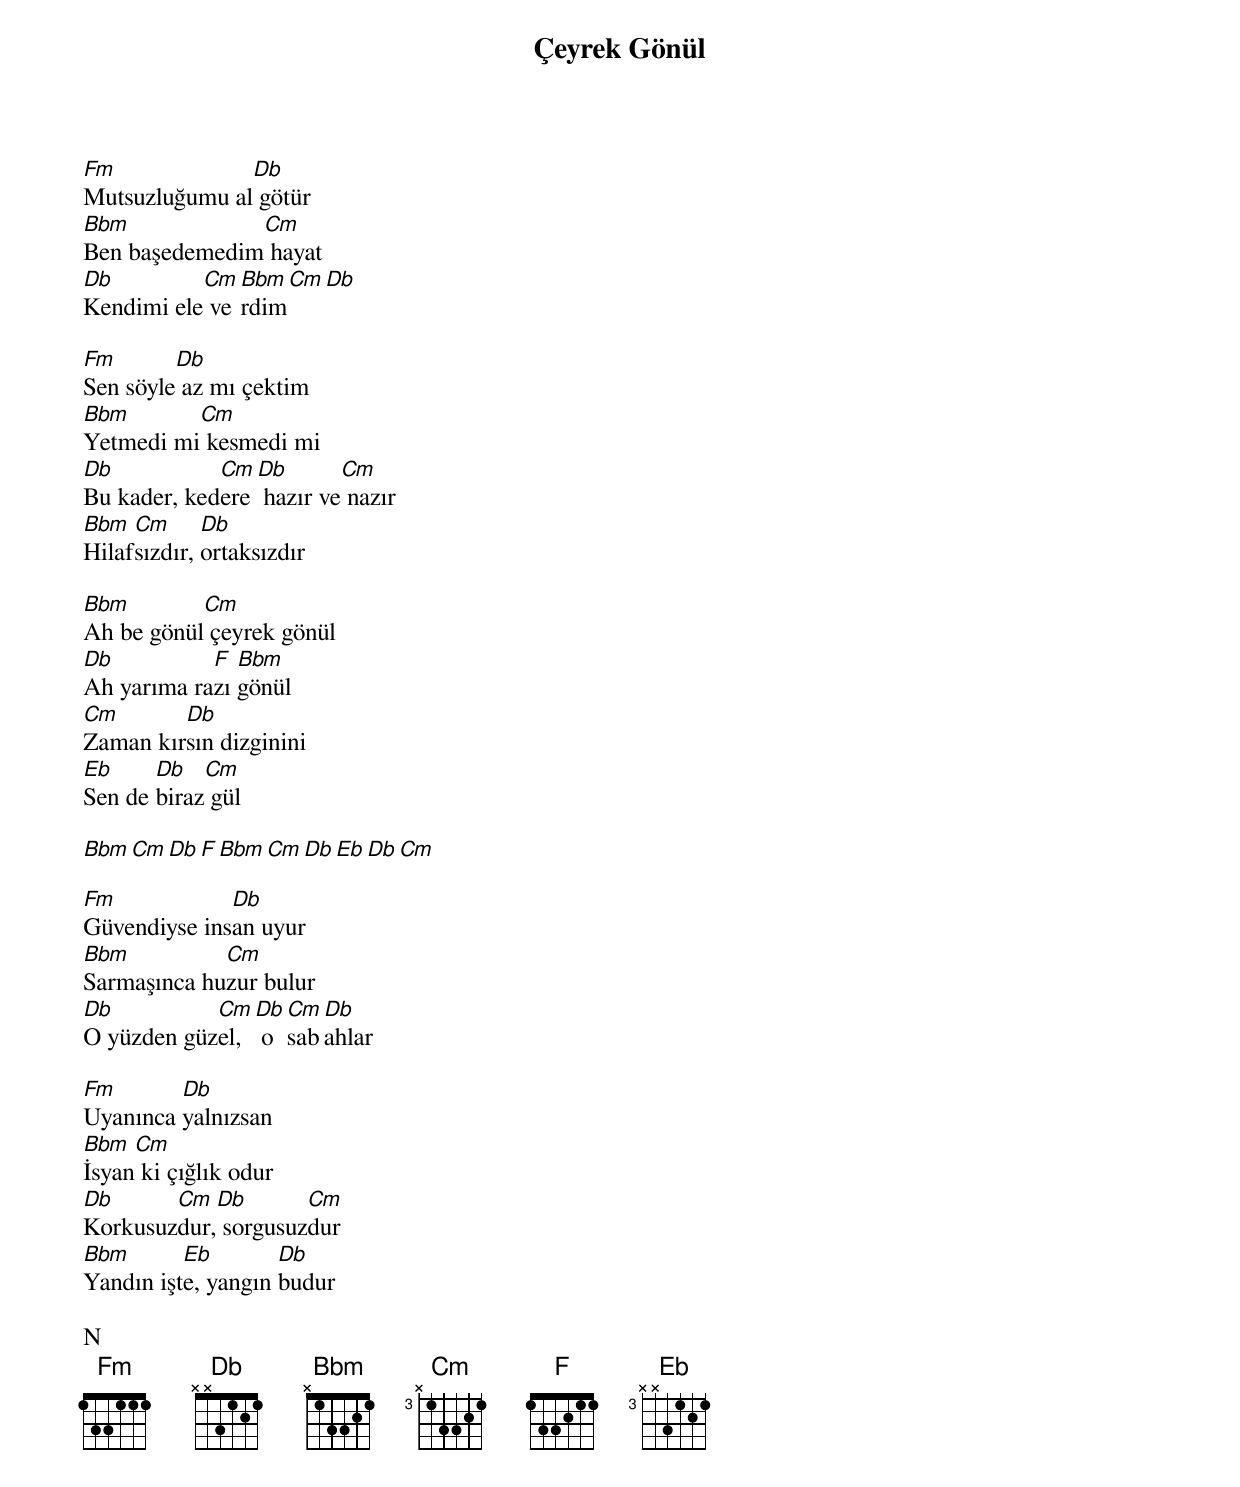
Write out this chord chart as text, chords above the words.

{title: Çeyrek Gönül}
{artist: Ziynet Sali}

Fm             Db
Mutsuzluğumu al götür
Bbm            Cm
Ben başedemedim hayat
Db         Cm Bbm Cm Db
Kendimi ele verdim

Fm       Db
Sen söyle az mı çektim
Bbm       Cm
Yetmedi mi kesmedi mi
Db           Cm Db       Cm
Bu kader, kedere hazır ve nazır
Bbm  Cm      Db
Hilafsızdır, ortaksızdır

Bbm        Cm
Ah be gönül çeyrek gönül
Db          F  Bbm
Ah yarıma razı gönül
Cm       Db
Zaman kırsın dizginini
Eb     Db   Cm
Sen de biraz gül

Bbm  Cm  Db  F  Bbm  Cm  Db  Eb  Db  Cm

Fm            Db
Güvendiyse insan uyur
Bbm          Cm
Sarmaşınca huzur bulur
Db          Cm Db Cm Db
O yüzden güzel, o sabahlar

Fm       Db
Uyanınca yalnızsan
Bbm  Cm
İsyan ki çığlık odur
Db      Cm  Db       Cm
Korkusuzdur, sorgusuzdur
Bbm       Eb        Db
Yandın işte, yangın budur

N
